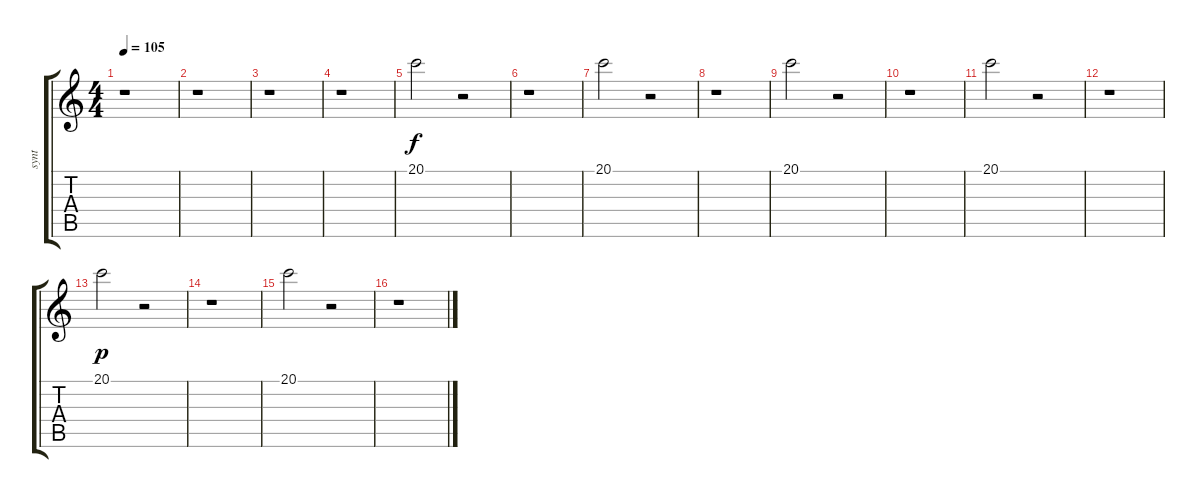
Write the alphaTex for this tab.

\track ("synt" "synt") {instrument synthvoice}
\staff {score tabs}
\tuning (E4 B3 G3 D3 A2 E2) {hide}
\ts (4 4)
\tempo 105
\clef g2
\ks c
r.1{dy f} |
r.1 |
r.1 |
r.1 |
20.1.2 r.2 |
r.1 |
20.1.2 r.2 |
r.1 |
20.1.2 r.2 |
r.1 |
20.1.2 r.2 |
r.1 |
20.1.2{dy p} r.2 |
r.1 |
20.1.2 r.2 |
r.1
